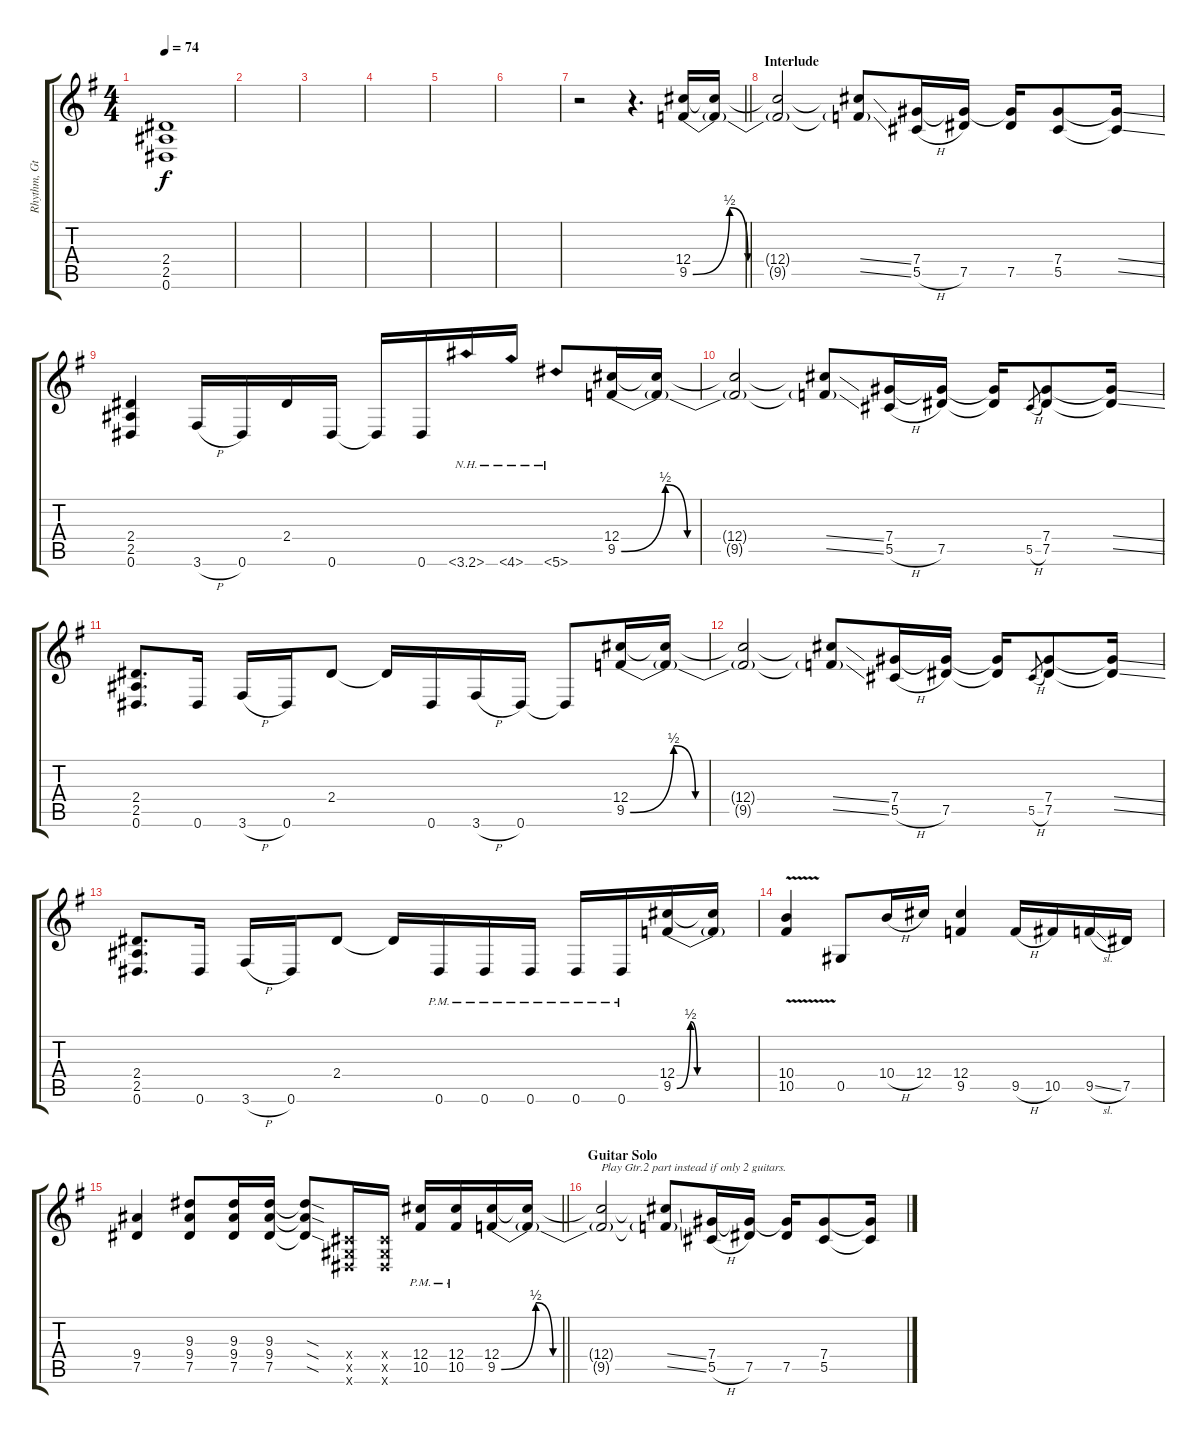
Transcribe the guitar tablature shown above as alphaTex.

\track ("Rhythm, Gtr.1, Hetfield" "Rhythm, Gt") {instrument electricguitarclean}
\staff {score tabs}
\tuning (Eb4 Bb3 Gb3 Db3 Ab2 Eb2) {hide}
\ts (4 4)
\tempo 74
\clef g2
\ks g
(2.4{t} 2.5{t} 0.6{t}).1{dy f} |
|
|
|
|
|
\barLineRight lightlight
r.2{volume 16} r.4{d} (12.4 9.5{be (custom 0 0 10 2 15 0 30 0 60 0)}).16 (12.4{t} 9.5{t}).16 |
\section ("" "Interlude")
(12.4{t} 9.5{t}).2 (12.4{ss t} 9.5{ss t}).8 (7.4 5.5{h}).16 (7.4{t} 7.5).16 (7.4{t} 7.5).16 (7.4 5.5).8 (7.4{ss t} 5.5{ss t}).16 |
(2.4 2.5 0.6).4 3.6{h}.16 0.6.16 2.4.16 0.6.16 0.6{t}.16 0.6.16 3.6{nh}.16 4.6{nh}.16 5.6{nh}.8 (12.4 9.5{be (custom 0 0 10 2 15 0 30 0 60 0)}).16 (12.4{t} 9.5{t}).16 |
(12.4{t} 9.5{t}).2 (12.4{ss t} 9.5{ss t}).8 (7.4 5.5{h}).16 (7.4{t} 7.5).16 (7.4{t} 7.5{t}).16 5.5{h}.8{gr} (7.4 7.5).8 (7.4{ss t} 7.5{ss t}).16 |
(2.4 2.5 0.6).8{d} 0.6.16 3.6{h}.16 0.6.16 2.4.8 2.4{t}.16 0.6.16 3.6{h}.16 0.6.16 0.6{t}.8 (12.4 9.5{be (custom 0 0 10 2 15 0 30 0 60 0)}).16 (12.4{t} 9.5{t}).16 |
(12.4{t} 9.5{t}).2 (12.4{ss t} 9.5{ss t}).8 (7.4 5.5{h}).16 (7.4{t} 7.5).16 (7.4{t} 7.5{t}).16 5.5{h}.8{gr} (7.4 7.5).8 (7.4{ss t} 7.5{ss t}).16 |
(2.4 2.5 0.6).8{d} 0.6.16 3.6{h}.16 0.6.16 2.4.8 2.4{t}.16 0.6{pm}.16 0.6{pm}.16 0.6{pm}.16 0.6{pm}.16 0.6{pm}.16 (12.4 9.5{be (custom 0 0 10 2 15 0 30 0 60 0)}).16 (12.4{t} 9.5{t}).16 |
(10.4{v} 10.5{v}).4 0.5.8 10.4{h}.16 12.4.16 (12.4 9.5).4 9.5{h}.16 10.5.16 9.5{sl}.16 7.5.16 |
\barLineRight lightlight
(9.4 7.5).4 (9.3 9.4 7.5).8 (9.3 9.4 7.5).16 (9.3 9.4 7.5).16 (9.3{sod t} 9.4{sod t} 7.5{sod t}).8 (0.4{x} 0.5{x} 0.6{x}).16 (0.4{x} 0.5{x} 0.6{x}).16 (12.4{pm} 10.5{pm}).16 (12.4{pm} 10.5{pm}).16 (12.4 9.5{be (custom 0 0 10 2 15 0 30 0 60 0)}).16 (12.4{t} 9.5{t}).16 |
\section ("" "Guitar Solo")
(12.4{t} 9.5{t}).2{txt "Play Gtr.2 part instead if only 2 guitars." volume 10} (12.4{ss t} 9.5{ss t}).8 (7.4 5.5{h}).16 (7.4{t} 7.5).16 (7.4{t} 7.5).16 (7.4 5.5).8 (7.4{ss t} 5.5{ss t}).16
